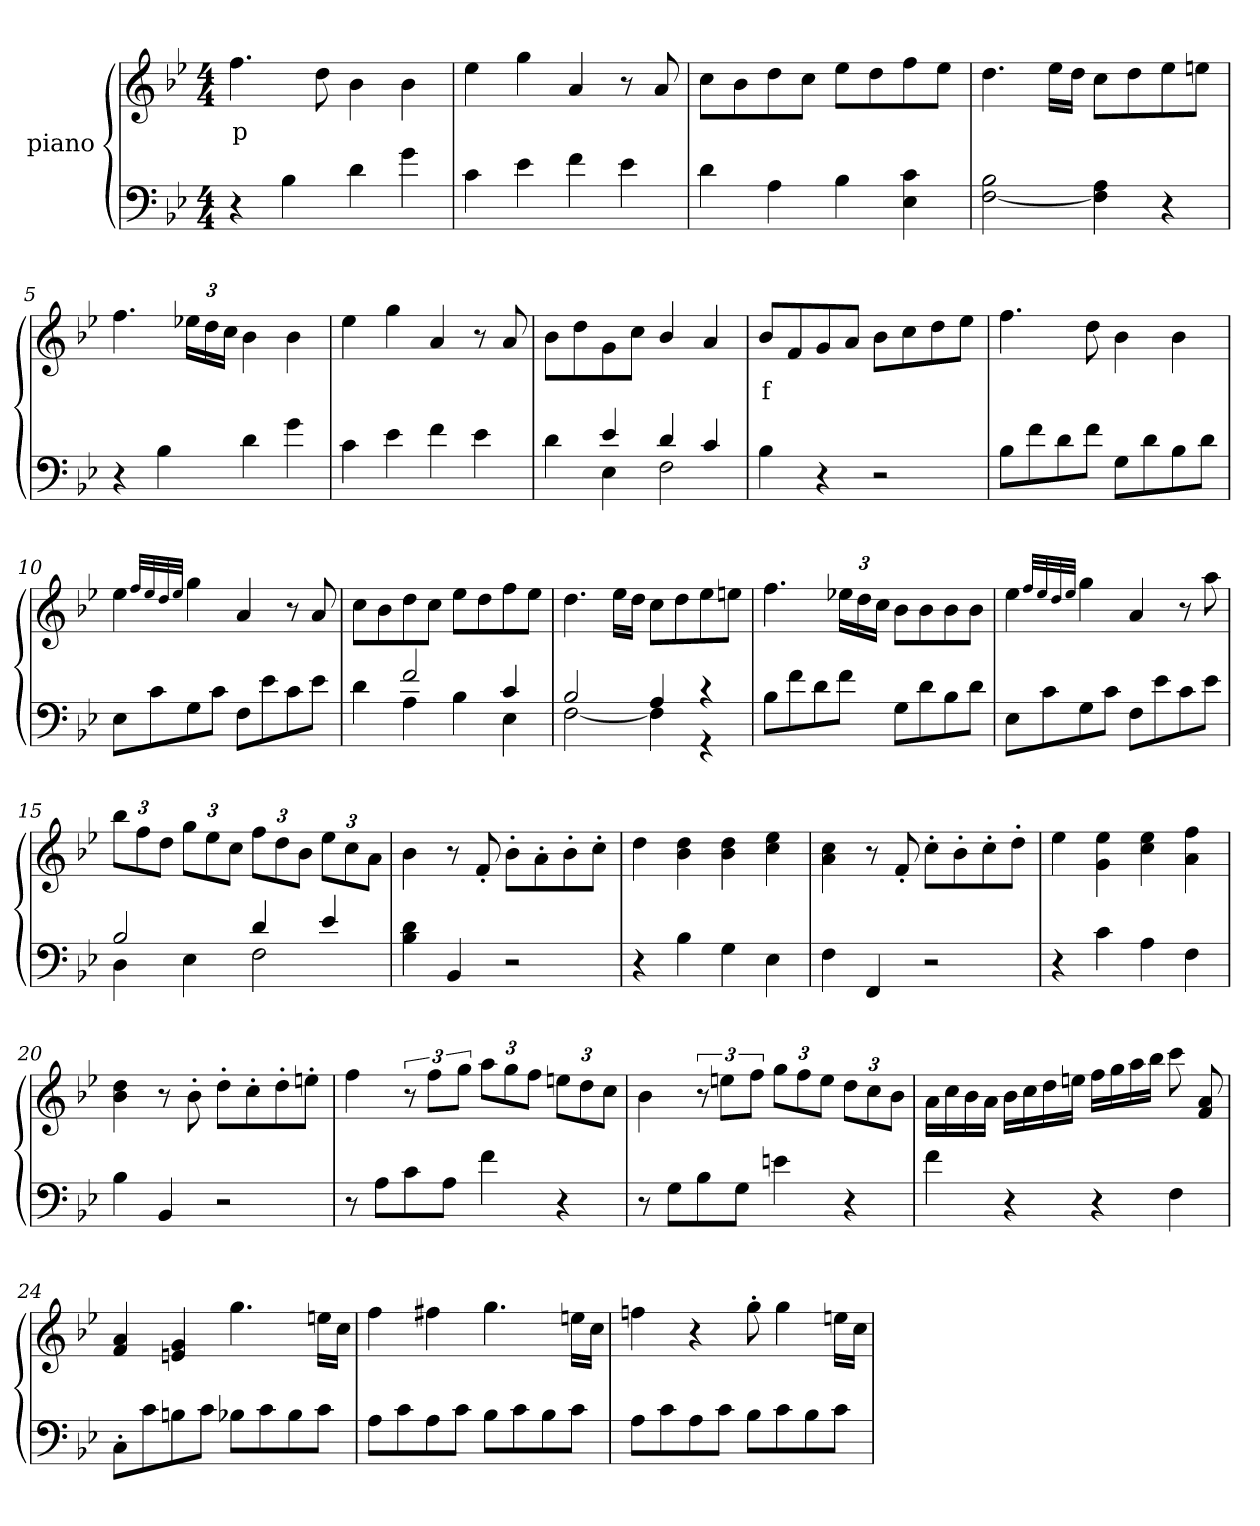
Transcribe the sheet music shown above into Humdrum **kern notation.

**kern	**kern	**text
*part2	*part1	*part1
*staff2	*staff1	*staff1
*	*I"piano	*
*clefF4	*clefG2	*
*k[b-e-]	*k[b-e-]	*
*B-:	*B-:	*
*M4/4	*M4/4	*
=1	=1	=1
4r	4.ff	p
4B-	.	.
.	8dd	.
4d	4b-	.
4g	4b-	.
=2	=2	=2
4c	4ee-	.
4e-	4gg	.
4f	4a	.
4e-	8r	.
.	8a	.
=3	=3	=3
4d	8ccL	.
.	8b-	.
4A	8dd	.
.	8ccJ	.
4B-	8ee-L	.
.	8dd	.
4E- 4c	8ff	.
.	8ee-J	.
=4	=4	=4
[2F 2B-	4.dd	.
.	16ee-LL	.
.	16ddJJ	.
4F] 4A	8ccL	.
.	8dd	.
4r	8ee-	.
.	8eenJ	.
=5	=5	=5
4r	4.ff	.
4B-	.	.
.	24ee-XLL	.
.	24dd	.
.	24ccJJ	.
4d	4b-	.
4g	4b-	.
=6	=6	=6
4c	4ee-	.
4e-	4gg	.
4f	4a	.
4e-	8r	.
.	8a	.
=7	=7	=7
*^	*	*
4ryy	4d	8b-L	.
.	.	8dd	.
4e-	4E-	8g	.
.	.	8ccJ	.
4d	2F	4b-/	.
4c	.	4a	.
*v	*v	*	*
=8	=8	=8
4B-	8b-L	f
.	8f	.
4r	8g	.
.	8aJ	.
2r	8b-L	.
.	8cc	.
.	8dd	.
.	8ee-J	.
=9	=9	=9
8B-L	4.ff	.
8f	.	.
8d	.	.
8fJ	8dd	.
8GL	4b-	.
8d	.	.
8B-	4b-	.
8dJ	.	.
=10	=10	=10
8E-L	4ee-	.
8c	.	.
.	32qffLLL	.
.	32qee-	.
.	32qdd	.
.	32qee-JJJ	.
8G	4gg	.
8cJ	.	.
8FL	4a	.
8e-	.	.
8c	8r	.
8e-J	8a	.
=11	=11	=11
*^	*	*
4ryy	4d	8ccL	.
.	.	8b-	.
2f	4A	8dd	.
.	.	8ccJ	.
.	4B-	8ee-L	.
.	.	8dd	.
4c	4E-	8ff	.
.	.	8ee-J	.
=12	=12	=12	=12
2B-	[2F	4.dd	.
.	.	16ee-LL	.
.	.	16ddJJ	.
4A	4F]	8ccL	.
.	.	8dd	.
4r	4r	8ee-	.
.	.	8eenJ	.
*v	*v	*	*
=13	=13	=13
8B-L	4.ff	.
8f	.	.
8d	.	.
8fJ	24ee-XLL	.
.	24dd	.
.	24ccJJ	.
8GL	8b-L	.
8d	8b-	.
8B-	8b-	.
8dJ	8b-J	.
=14	=14	=14
8E-L	4ee-	.
8c	.	.
.	32qffLLL	.
.	32qee-	.
.	32qdd	.
.	32qee-JJJ	.
8G	4gg	.
8cJ	.	.
8FL	4a	.
8e-	.	.
8c	8r	.
8e-J	8aa	.
=15	=15	=15
*^	*	*
2B-	4D	12bb-L	.
.	.	12ff	.
.	.	12ddJ	.
.	4E-	12ggL	.
.	.	12ee-	.
.	.	12ccJ	.
4d	2F	12ffL	.
.	.	12dd	.
.	.	12b-J	.
4e-	.	12ee-L	.
.	.	12cc	.
.	.	12aJ	.
*v	*v	*	*
=16	=16	=16
4B- 4d	4b-	.
4BB-	8r	.
.	8f'>	.
2r	8b-'>L	.
.	8a'>	.
.	8b-'>	.
.	8cc'>J	.
=17	=17	=17
4r	4dd	.
4B-	4b- 4dd	.
4G	4b- 4dd	.
4E-	4cc 4ee-	.
=18	=18	=18
4F	4a 4cc	.
4FF	8r	.
.	8f'>	.
2r	8cc'>L	.
.	8b-'>	.
.	8cc'>	.
.	8dd'>J	.
=19	=19	=19
4r	4ee-	.
4c	4g 4ee-	.
4A	4cc 4ee-	.
4F	4a 4ff	.
=20	=20	=20
4B-	4b- 4dd	.
4BB-	8r	.
.	8b-'>	.
2r	8dd'>L	.
.	8cc'>	.
.	8dd'>	.
.	8een'>J	.
=21	=21	=21
8r	4ff	.
8AL	.	.
8c	12r	.
.	12ffL	.
8AJ	.	.
.	12ggJ	.
4f	12aaL	.
.	12gg	.
.	12ffJ	.
4r	12eenL	.
.	12dd	.
.	12ccJ	.
=22	=22	=22
8r	4b-	.
8GL	.	.
8B-	12r	.
.	12eenL	.
8GJ	.	.
.	12ffJ	.
4en	12ggL	.
.	12ff	.
.	12eeJ	.
4r	12ddL	.
.	12cc	.
.	12b-J	.
=23	=23	=23
4f	16aLL	.
.	16cc	.
.	16b-	.
.	16aJJ	.
4r	16b-LL	.
.	16cc	.
.	16dd	.
.	16eenJJ	.
4r	16ffLL	.
.	16gg	.
.	16aa	.
.	16bb-JJ	.
4F	8ccc	.
.	8f 8a	.
=24	=24	=24
8C'>L	4f 4a	.
8c	.	.
8Bn	4en 4g	.
8cJ	.	.
8B-XL	4.gg	.
8c	.	.
8B-	.	.
8cJ	16eenLL	.
.	16ccJJ	.
=25	=25	=25
8AL	4ff	.
8c	.	.
8A	4ff#X	.
8cJ	.	.
8B-L	4.gg	.
8c	.	.
8B-	.	.
8cJ	16eenLL	.
.	16ccJJ	.
=26	=26	=26
8AL	4ffn	.
8c	.	.
8A	4r	.
8cJ	.	.
8B-L	8gg'>	.
8c	4gg	.
8B-	.	.
8cJ	16eenLL	.
.	16ccJJ	.
=	=	=
*-	*-	*-
